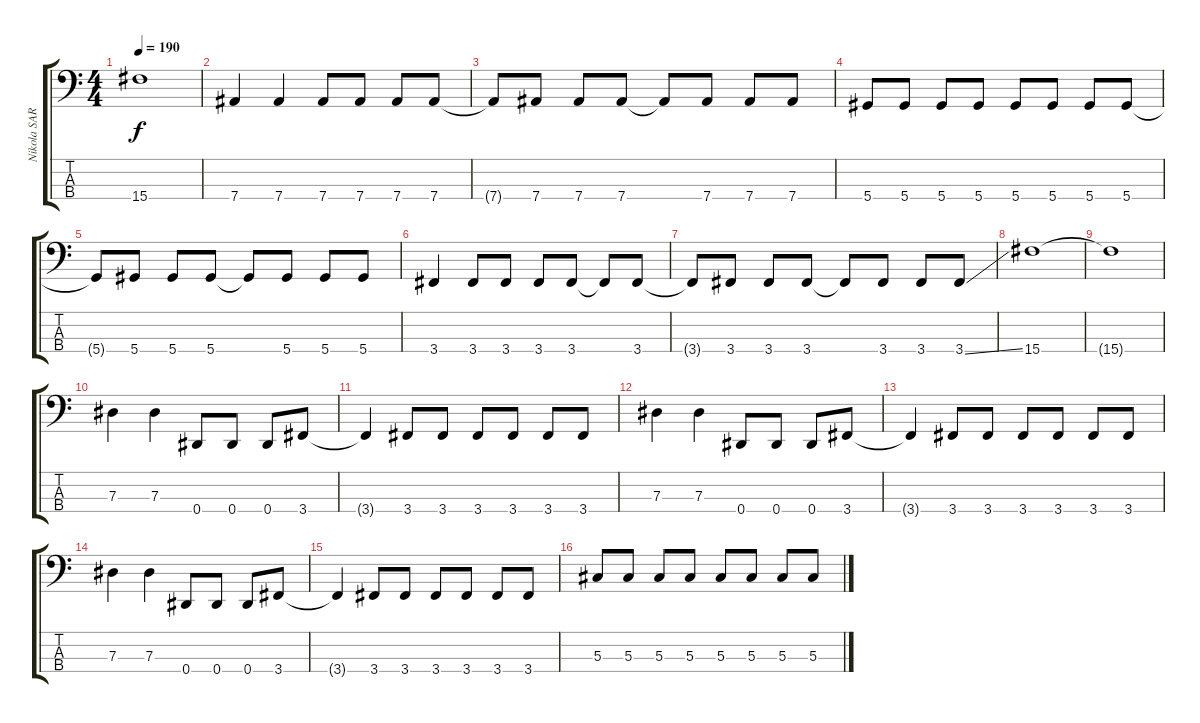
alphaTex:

\track ("Nikola SARCEVIC" "Nikola SAR") {instrument electricbasspick}
\staff {score tabs}
\tuning (Gb2 Db2 Ab1 Eb1) {hide}
\ts (4 4)
\tempo 190
\clef f4
\ks c
15.4{t}.1{dy f} |
7.4.4 7.4.4 7.4.8 7.4.8 7.4.8 7.4.8 |
7.4{t}.8 7.4.8 7.4.8 7.4.8 7.4{t}.8 7.4.8 7.4.8 7.4.8 |
5.4.8 5.4.8 5.4.8 5.4.8 5.4.8 5.4.8 5.4.8 5.4.8 |
5.4{t}.8 5.4.8 5.4.8 5.4.8 5.4{t}.8 5.4.8 5.4.8 5.4.8 |
3.4.4 3.4.8 3.4.8 3.4.8 3.4.8 3.4{t}.8 3.4.8 |
3.4{t}.8 3.4.8 3.4.8 3.4.8 3.4{t}.8 3.4.8 3.4.8 3.4{ss}.8 |
15.4.1 |
15.4{t}.1 |
7.3.4 7.3.4 0.4.8 0.4.8 0.4.8 3.4.8 |
3.4{t}.4 3.4.8 3.4.8 3.4.8 3.4.8 3.4.8 3.4.8 |
7.3.4 7.3.4 0.4.8 0.4.8 0.4.8 3.4.8 |
3.4{t}.4 3.4.8 3.4.8 3.4.8 3.4.8 3.4.8 3.4.8 |
7.3.4 7.3.4 0.4.8 0.4.8 0.4.8 3.4.8 |
3.4{t}.4 3.4.8 3.4.8 3.4.8 3.4.8 3.4.8 3.4.8 |
5.3.8 5.3.8 5.3.8 5.3.8 5.3.8 5.3.8 5.3.8 5.3.8
